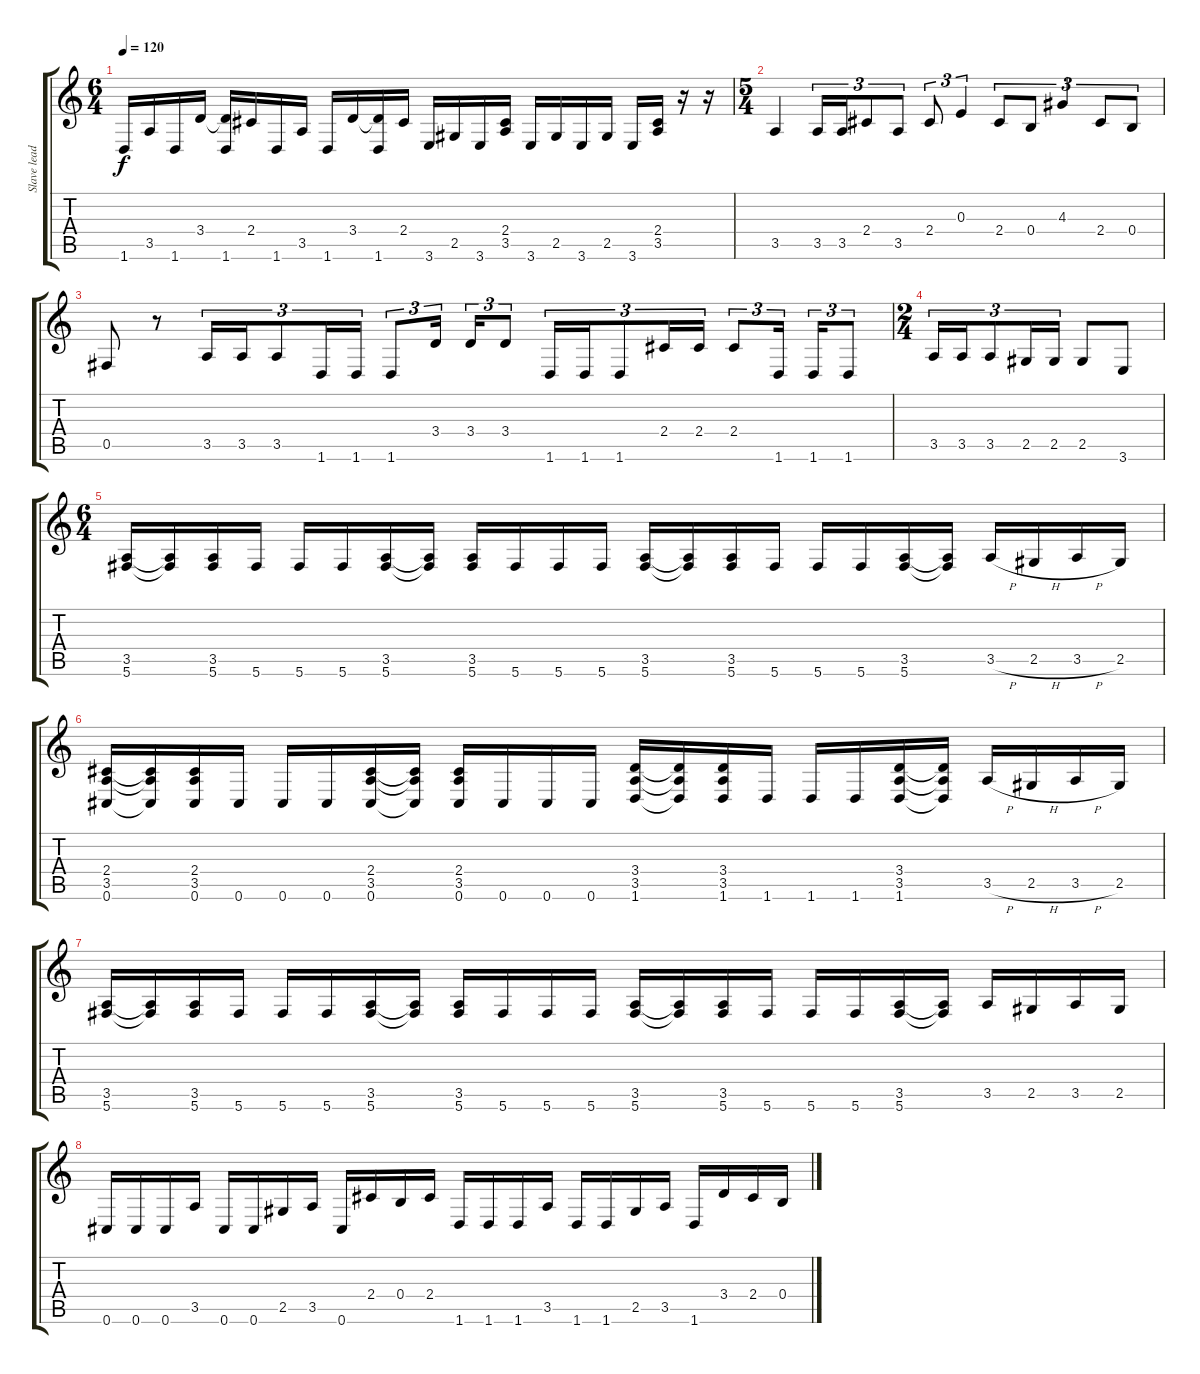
\track ("Slave lead guitar(fred)" "Slave lead") {instrument distortionguitar}
\staff {score tabs}
\tuning (Db4 Ab3 E3 B2 Gb2 Db2) {hide}
\ts (6 4)
\tempo 120
\clef g2
\ks c
1.6.16{dy f} 3.5.16 1.6.16 3.4.16 (3.4{t} 1.6).16 2.4.16 1.6.16 3.5.16 1.6.16 3.4.16 (3.4{t} 1.6).16 2.4.16 3.6.16 2.5.16 3.6.16 (2.4 3.5).16 3.6.16 2.5.16 3.6.16 2.5.16 3.6.16 (2.4 3.5).16 r.16 r.16 |
\ts (5 4)
3.5.4{instrument distortionguitar} 3.5.16{tu (3 2)} 3.5.16{tu (3 2)} 2.4.8{tu (3 2)} 3.5.8{tu (3 2)} 2.4.8{tu (3 2)} 0.3.4{tu (3 2)} 2.4.8{tu (3 2)} 0.4.8{tu (3 2)} 4.3.4{tu (3 2)} 2.4.8{tu (3 2)} 0.4.8{tu (3 2)} |
0.5.8 r.8 3.5.16{tu (3 2)} 3.5.16{tu (3 2)} 3.5.8{tu (3 2)} 1.6.16{tu (3 2)} 1.6.16{tu (3 2)} 1.6.8{tu (3 2)} 3.4.16{tu (3 2)} 3.4.16{tu (3 2)} 3.4.8{tu (3 2)} 1.6.16{tu (3 2)} 1.6.16{tu (3 2)} 1.6.8{tu (3 2)} 2.4.16{tu (3 2)} 2.4.16{tu (3 2)} 2.4.8{tu (3 2)} 1.6.16{tu (3 2)} 1.6.16{tu (3 2)} 1.6.8{tu (3 2)} |
\ts (2 4)
3.5.16{tu (3 2)} 3.5.16{tu (3 2)} 3.5.8{tu (3 2)} 2.5.16{tu (3 2)} 2.5.16{tu (3 2)} 2.5.8 3.6.8 |
\ts (6 4)
(3.5 5.6).16{instrument distortionguitar} (3.5{t} 5.6{t}).16 (3.5 5.6).16 5.6.16 5.6.16 5.6.16 (3.5 5.6).16 (3.5{t} 5.6{t}).16 (3.5 5.6).16 5.6.16 5.6.16 5.6.16 (3.5 5.6).16 (3.5{t} 5.6{t}).16 (3.5 5.6).16 5.6.16 5.6.16 5.6.16 (3.5 5.6).16 (3.5{t} 5.6{t}).16 3.5{h}.16 2.5{h}.16 3.5{h}.16 2.5.16 |
(2.4 3.5 0.6).16{instrument distortionguitar} (2.4{t} 3.5{t} 0.6{t}).16 (2.4 3.5 0.6).16 0.6.16 0.6.16 0.6.16 (2.4 3.5 0.6).16 (2.4{t} 3.5{t} 0.6{t}).16 (2.4 3.5 0.6).16 0.6.16 0.6.16 0.6.16 (3.4 3.5 1.6).16 (3.4{t} 3.5{t} 1.6{t}).16 (3.4 3.5 1.6).16 1.6.16 1.6.16 1.6.16 (3.4 3.5 1.6).16 (3.4{t} 3.5{t} 1.6{t}).16 3.5{h}.16 2.5{h}.16 3.5{h}.16 2.5.16 |
(3.5 5.6).16{instrument distortionguitar} (3.5{t} 5.6{t}).16 (3.5 5.6).16 5.6.16 5.6.16 5.6.16 (3.5 5.6).16 (3.5{t} 5.6{t}).16 (3.5 5.6).16 5.6.16 5.6.16 5.6.16 (3.5 5.6).16 (3.5{t} 5.6{t}).16 (3.5 5.6).16 5.6.16 5.6.16 5.6.16 (3.5 5.6).16 (3.5{t} 5.6{t}).16 3.5.16 2.5.16 3.5.16 2.5.16 |
0.6.16 0.6.16 0.6.16 3.5.16 0.6.16 0.6.16 2.5.16 3.5.16 0.6.16 2.4.16 0.4.16 2.4.16 1.6.16 1.6.16 1.6.16 3.5.16 1.6.16 1.6.16 2.5.16 3.5.16 1.6.16 3.4.16 2.4.16 0.4.16
